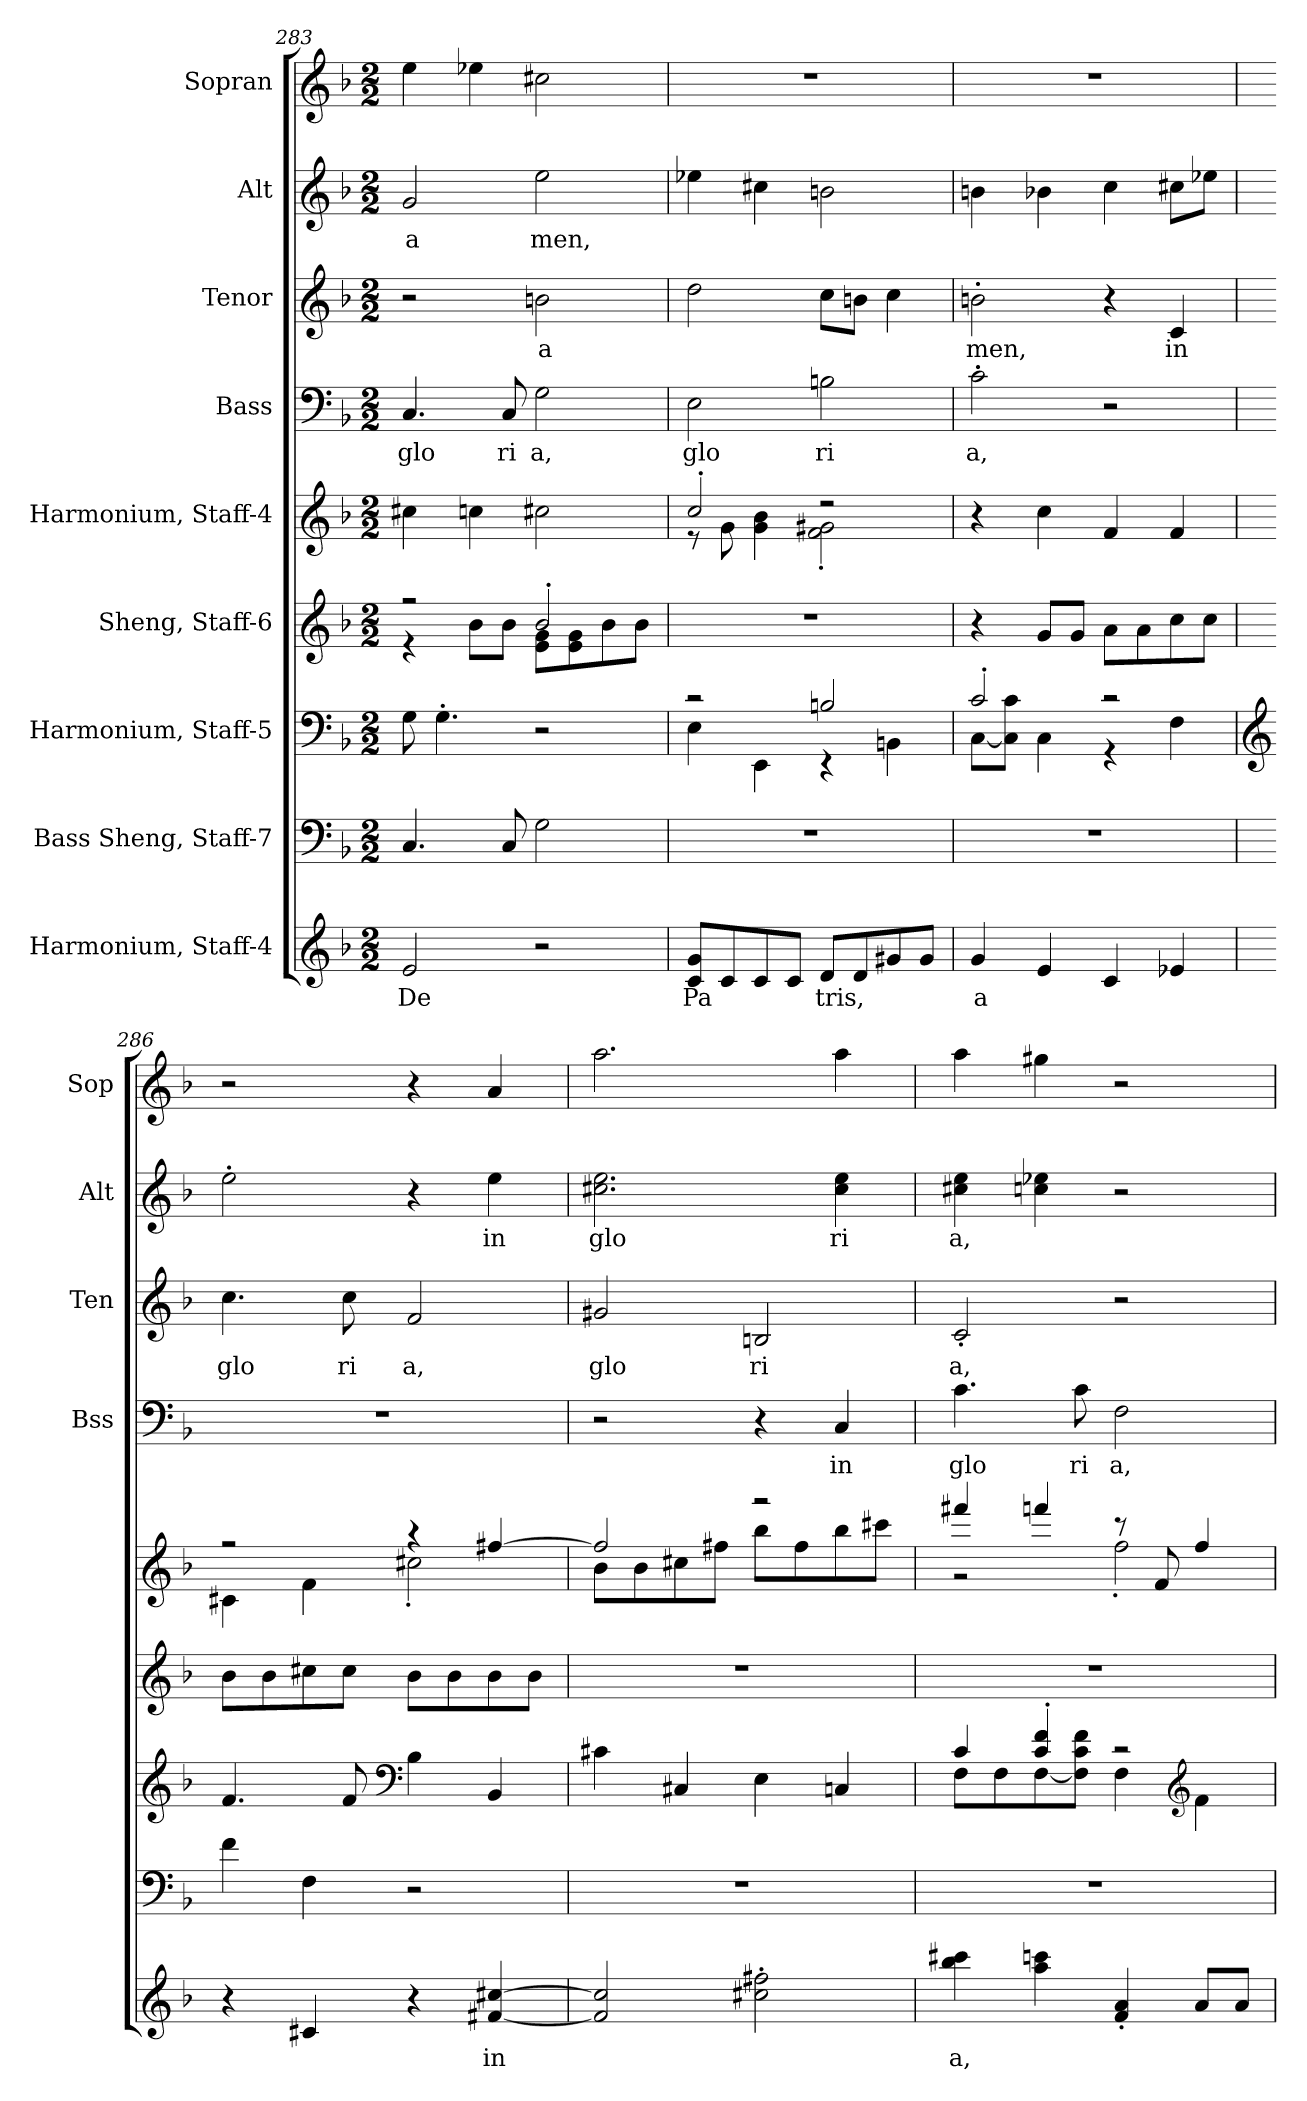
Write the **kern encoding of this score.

**kern	**text	**kern	**kern	**kern	**kern	**kern	**text	**kern	**text	**kern	**text	**kern
*part9	*part9	*part8	*part7	*part6	*part5	*part4	*part4	*part3	*part3	*part2	*part2	*part1
*staff9	*staff9	*staff8	*staff7	*staff6	*staff5	*staff4	*staff4	*staff3	*staff3	*staff2	*staff2	*staff1
*I"Harmonium, Staff-4	*	*I"Bass Sheng, Staff-7	*I"Harmonium, Staff-5	*I"Sheng, Staff-6	*I"Harmonium, Staff-4	*I"Bass	*	*I"Tenor	*	*I"Alt	*	*I"Sopran
*	*	*	*	*	*	*I'Bss	*	*I'Ten	*	*I'Alt	*	*I'Sop
*clefG2	*	*clefF4	*clefF4	*clefG2	*clefG2	*clefF4	*	*clefG2	*	*clefG2	*	*clefG2
*	*	*	*	*	*	*	*	*ITrd4c7	*	*ITrd2c3	*	*ITrd2c3
*k[b-]	*	*k[b-]	*k[b-]	*k[b-]	*k[b-]	*k[b-]	*	*k[b-e-]	*	*k[f#c#]	*	*k[f#c#]
*M2/2	*	*M2/2	*M2/2	*M2/2	*M2/2	*M2/2	*	*M2/2	*	*M2/2	*	*M2/2
=283	=283	=283	=283	=283	=283	=283	=283	=283	=283	=283	=283	=283
*	*	*	*	*^	*	*	*	*	*	*	*	*
2e/	De	4.C/	8G\	2r	4r	4cc#X\	4.C/	glo	2r	.	2e/	a	4cc#\
.	.	.	4.G'\	.	.	.	.	.	.	.	.	.	.
.	.	.	.	.	8b-\L	4ccn\	.	.	.	.	.	.	4ccn\
.	.	8C/	.	.	8b-\J	.	8C/	ri	.	.	.	.	.
2r	.	2G\	2r	2b-'/	8e\ 8g\L	2cc#X\	2G\	a,	2en\	a	2cc#\	men,	2a#X\
.	.	.	.	.	8e\ 8g\	.	.	.	.	.	.	.	.
.	.	.	.	.	8b-\	.	.	.	.	.	.	.	.
.	.	.	.	.	8b-\J	.	.	.	.	.	.	.	.
*	*	*	*	*v	*v	*	*	*	*	*	*	*	*
=284	=284	=284	=284	=284	=284	=284	=284	=284	=284	=284	=284	=284
*	*	*	*^	*	*^	*	*	*	*	*	*	*
8c/ 8g/L	Pa	1r	2r	4E\	1r	2cc'/	8r	2E\	glo	2g\	.	4ccn\	.	1r
8c/	.	.	.	.	.	.	8g\	.	.	.	.	.	.	.
8c/	.	.	.	4EE\	.	.	4g\ 4b-\	.	.	.	.	4a#X\	.	.
8c/J	.	.	.	.	.	.	.	.	.	.	.	.	.	.
8d/L	tris,	.	2Bn/	4r	.	2r	2f\' 2g#X\'	2Bn\	ri	8f\L	.	2g#X\	.	.
8d/	.	.	.	.	.	.	.	.	.	8en\J	.	.	.	.
8g#X/	.	.	.	4BBn\	.	.	.	.	.	4f\	.	.	.	.
8g#/J	.	.	.	.	.	.	.	.	.	.	.	.	.	.
*	*	*	*	*	*	*v	*v	*	*	*	*	*	*	*
!!LO:PB:g=z
=285	=285	=285	=285	=285	=285	=285	=285	=285	=285	=285	=285	=285	=285
4g/	a	1r	2c'/	[8C\L	4r	4r	2c'\	a,	2en'\	men,	4g#X\	.	1r
.	.	.	.	8C\] 8c\J	.	.	.	.	.	.	.	.	.
4e/	.	.	.	4C\	8g/L	4cc\	.	.	.	.	4gn\	.	.
.	.	.	.	.	8g/J	.	.	.	.	.	.	.	.
4c/	.	.	2r	4r	8a\L	4f/	2r	.	4r	.	4a\	.	.
.	.	.	.	.	8a\	.	.	.	.	.	.	.	.
4e-X/	.	.	.	4F\	8cc\	4f/	.	.	4F/	in	8a#X\L	.	.
.	.	.	.	.	8cc\J	.	.	.	.	.	8ccn\J	.	.
*	*	*	*v	*v	*	*	*	*	*	*	*	*	*
=286	=286	=286	=286	=286	=286	=286	=286	=286	=286	=286	=286	=286
*	*	*	*clefG2	*	*	*	*	*	*	*	*	*
*	*	*	*	*	*^	*	*	*	*	*	*	*
4r	.	4f\	4.f/	8b-\L	2r	4c#X\	1r	.	4.f\	glo	2cc#'\	.	2r
.	.	.	.	8b-\	.	.	.	.	.	.	.	.	.
4c#X/	.	4F\	.	8cc#X\	.	4f\	.	.	.	.	.	.	.
.	.	.	8f/	8cc#\J	.	.	.	.	8f\	ri	.	.	.
*	*	*	*clefF4	*	*	*	*	*	*	*	*	*	*
4r	.	2r	4B-\	8b-\L	4r	2cc#X'\	.	.	2B-/	a,	4r	.	4r
.	.	.	.	8b-\	.	.	.	.	.	.	.	.	.
[4f#X/ [4cc#X/	in	.	4BB-/	8b-\	[4ff#X/	.	.	.	.	.	4cc#\	in	4f#/
.	.	.	.	8b-\J	.	.	.	.	.	.	.	.	.
=287	=287	=287	=287	=287	=287	=287	=287	=287	=287	=287	=287	=287	=287
2f#/] 2cc#/]	.	1r	4c#X\	1r	2ff#/]	8b-\L	2r	.	2c#X/	glo	2.a#X\ 2.cc#\	glo	2.ff#\
.	.	.	.	.	.	8b-\	.	.	.	.	.	.	.
.	.	.	4C#X/	.	.	8cc#X\	.	.	.	.	.	.	.
.	.	.	.	.	.	8ff#X\J	.	.	.	.	.	.	.
2cc#X\' 2ff#X\'	.	.	4E\	.	2r	8bb-\L	4r	.	2En/	ri	.	.	.
.	.	.	.	.	.	8ff#\	.	.	.	.	.	.	.
.	.	.	4Cn/	.	.	8bb-\	4C/	in	.	.	4a#\ 4cc#\	ri	4ff#\
.	.	.	.	.	.	8ccc#X\J	.	.	.	.	.	.	.
!!LO:PB:g=z
=288	=288	=288	=288	=288	=288	=288	=288	=288	=288	=288	=288	=288	=288
*	*	*	*^	*	*	*	*	*	*	*	*	*	*
4bb-\ 4ccc#X\	a,	1r	4c/	8F\L	1r	4fff#X/	2r	4.c\	glo	2F'/	a,	4a#X\ 4cc#\	a,	4ff#\
.	.	.	.	8F\	.	.	.	.	.	.	.	.	.	.
4aa\ 4cccn\	.	.	4c/' 4f/'	[8F\	.	4fffn/	.	.	.	.	.	4an\ 4ccn\	.	4ee#X\
.	.	.	.	8F\] 8c\ 8f\J	.	.	.	8c\	ri	.	.	.	.	.
4f/' 4a/'	.	.	2r	4F\	.	8r	2ff'\	2F\	a,	2r	.	2r	.	2r
.	.	.	.	.	.	8f/	.	.	.	.	.	.	.	.
*	*	*	*clefG2	*	*	*	*	*	*	*	*	*	*	*
8a/L	.	.	.	4f\	.	4ff/	.	.	.	.	.	.	.	.
8a/J	.	.	.	.	.	.	.	.	.	.	.	.	.	.
*	*	*	*v	*v	*	*v	*v	*	*	*	*	*	*	*
=	=	=	=	=	=	=	=	=	=	=	=	=
*-	*-	*-	*-	*-	*-	*-	*-	*-	*-	*-	*-	*-
